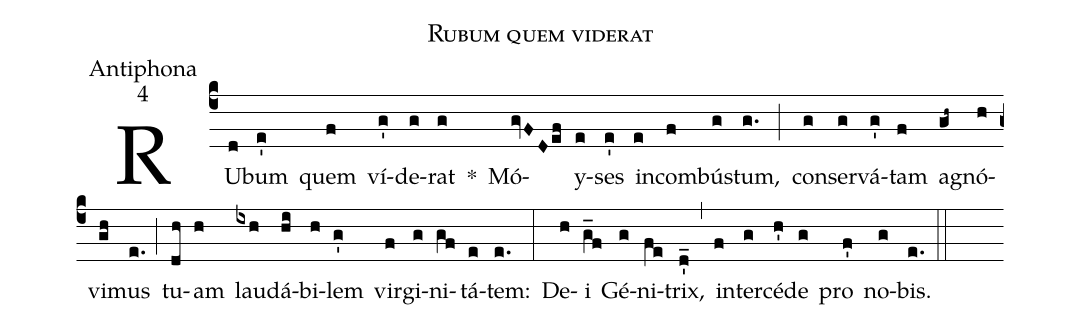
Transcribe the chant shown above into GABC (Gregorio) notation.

name:Rubum quem viderat;
office-part:Antiphona;
mode:4;
%%
(c4) RU(d)bum(e') quem(f) ví(g')de(g)rat(g) *() Mó(gvFDef)y(e)ses(e') in(e)com(f)bú(g)stum,(g.) (;) con(g)ser(g)vá(g')tam(f) a(gh~)gnó(h)vi(gh)mus(e.) (;) tu(dh)am(h) lau(ixh)dá(hi)bi(h)lem(g') vir(f)gi(g)ni(gf)tá(e)tem:(e.) (:) De(h)i(g_f) Gé(g)ni(fe)trix,(d'_) (,) in(f)ter(g)cé(h')de(g) pro(f') no(g)bis.(e.) (::)
